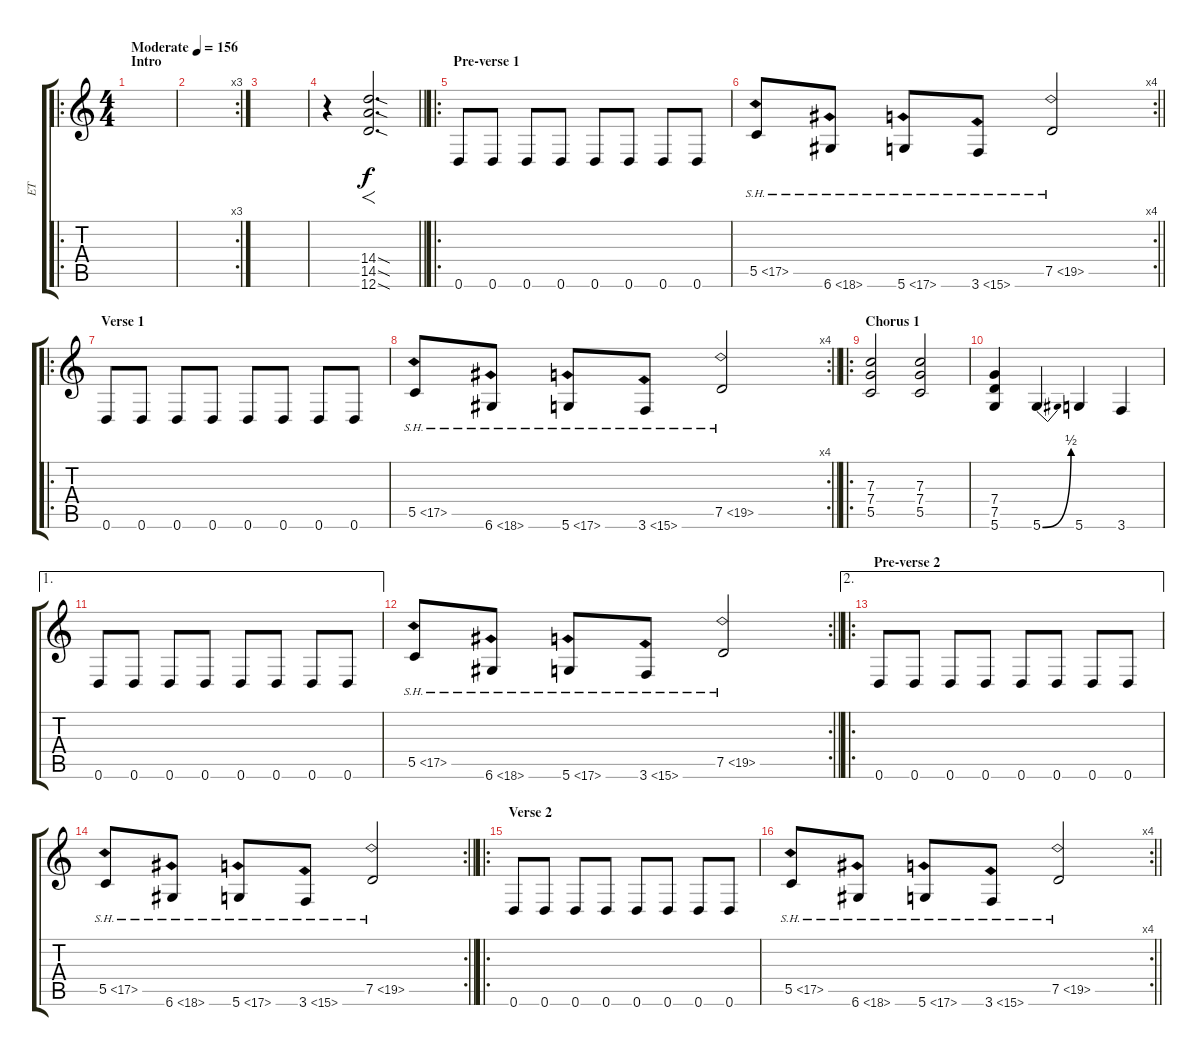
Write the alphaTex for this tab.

\track ("ET" "ET") {instrument distortionguitar}
\staff {score tabs}
\tuning (D4 A3 F3 C3 G2 D2) {hide}
\ro
\ts (4 4)
\section ("" "Intro")
\tempo (156 "Moderate")
\clef g2
\ks c
|
\rc 3
|
|
\barLineRight lightlight
r.4 (14.4{sod} 14.5{sod} 12.6{sod}).2{f d} |
\ro
\section ("" "Pre-verse 1")
0.6.8 0.6.8 0.6.8 0.6.8 0.6.8 0.6.8 0.6.8 0.6.8 |
\rc 4
\barLineRight lightlight
5.5{sh 12}.8 6.6{sh 12}.8 5.6{sh 12}.8 3.6{sh 12}.8 7.5{sh 12}.2 |
\ro
\section ("" "Verse 1")
0.6.8 0.6.8 0.6.8 0.6.8 0.6.8 0.6.8 0.6.8 0.6.8 |
\rc 4
\barLineRight lightlight
5.5{sh 12}.8 6.6{sh 12}.8 5.6{sh 12}.8 3.6{sh 12}.8 7.5{sh 12}.2 |
\ro
\section ("" "Chorus 1")
(7.3 7.4 5.5).2 (7.3 7.4 5.5).2 |
(7.4 7.5 5.6).4 5.6{be (bend 0 0 60 2)}.4 5.6.4 3.6.4 |
\ae 1
0.6.8 0.6.8 0.6.8 0.6.8 0.6.8 0.6.8 0.6.8 0.6.8 |
\rc 2
\barLineRight lightlight
5.5{sh 12}.8 6.6{sh 12}.8 5.6{sh 12}.8 3.6{sh 12}.8 7.5{sh 12}.2 |
\ae 2
\ro
\section ("" "Pre-verse 2")
0.6.8 0.6.8 0.6.8 0.6.8 0.6.8 0.6.8 0.6.8 0.6.8 |
\rc 2
\barLineRight lightlight
5.5{sh 12}.8 6.6{sh 12}.8 5.6{sh 12}.8 3.6{sh 12}.8 7.5{sh 12}.2 |
\ro
\section ("" "Verse 2")
0.6.8 0.6.8 0.6.8 0.6.8 0.6.8 0.6.8 0.6.8 0.6.8 |
\rc 4
\barLineRight lightlight
5.5{sh 12}.8 6.6{sh 12}.8 5.6{sh 12}.8 3.6{sh 12}.8 7.5{sh 12}.2
